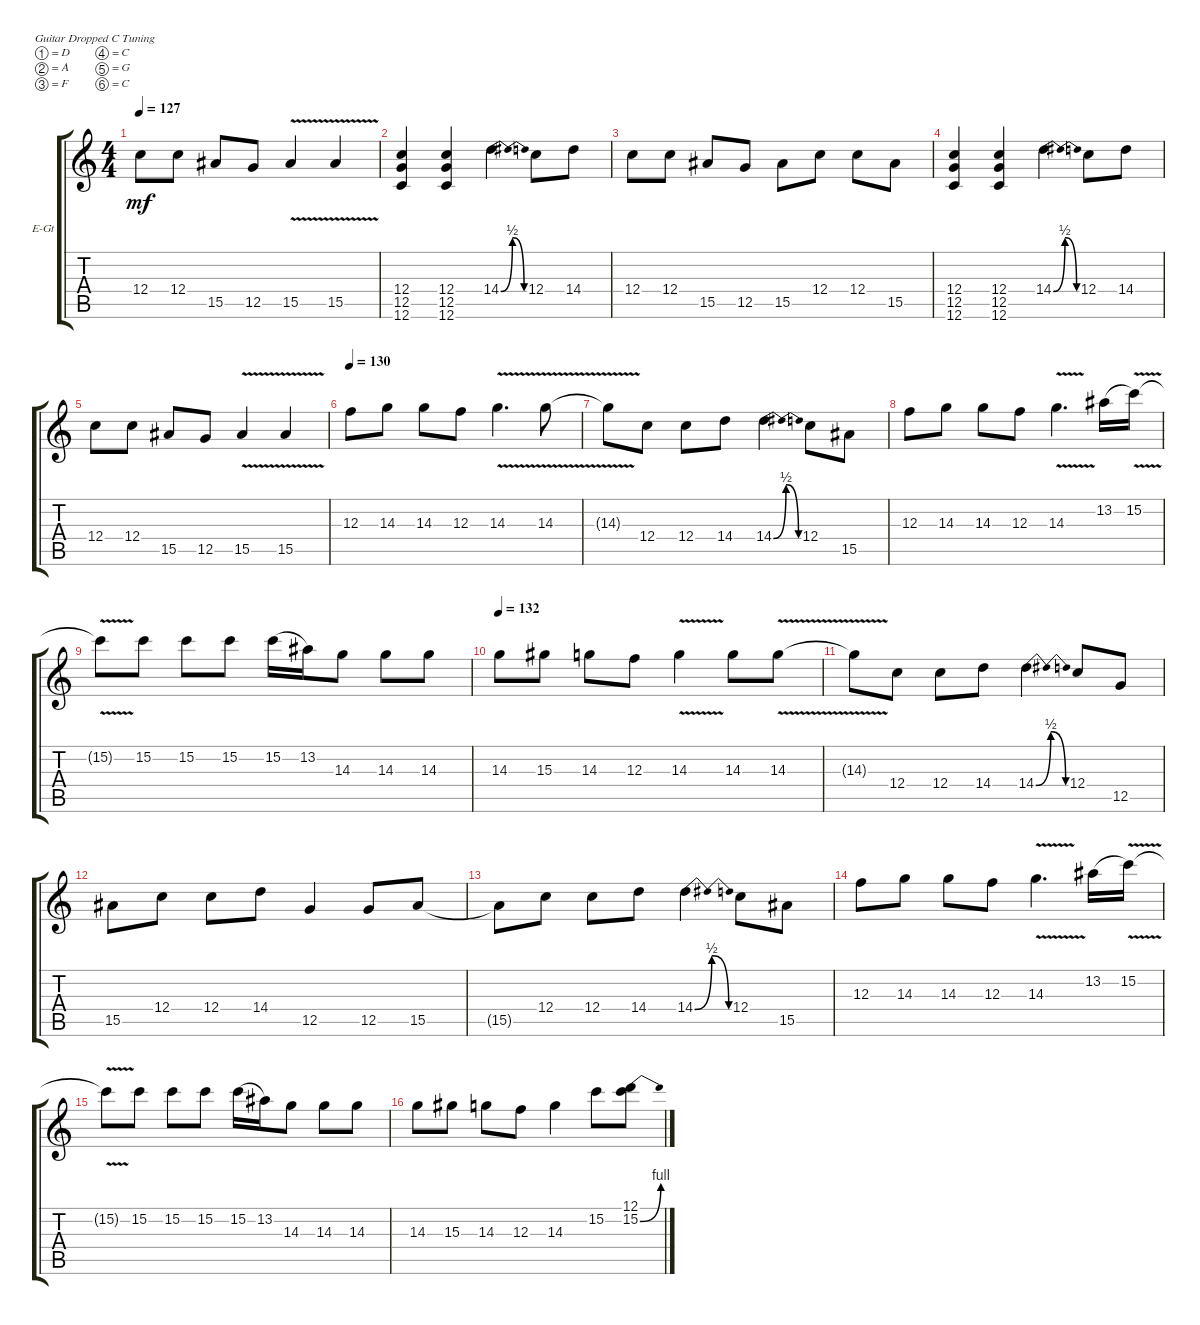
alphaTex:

\defaultSystemsLayout 4
\bracketExtendMode groupsimilarinstruments
\firstSystemTrackNameOrientation horizontal
\otherSystemsTrackNameOrientation horizontal
\track ("Electric Guitar" "E-Gt") {instrument overdrivenguitar}
\staff {score tabs}
\tuning (D4 A3 F3 C3 G2 C2)
\ts (4 4)
\tempo 127
\clef g2
\ks c
12.4.8{dy mf} 12.4.8 15.5.8 12.5.8 15.5{v}.4 15.5{v}.4 |
(12.6 12.5 12.4).4 (12.6 12.5 12.4).4 14.4{be (bendrelease 0 0 9.6 2 20.4 2 30 0)}.4 12.4.8 14.4.8 |
12.4.8 12.4.8 15.5.8 12.5.8 15.5.8 12.4.8 12.4.8 15.5.8 |
(12.6 12.5 12.4).4 (12.6 12.5 12.4).4 14.4{be (bendrelease 0 0 9.6 2 20.4 2 30 0)}.4 12.4.8 14.4.8 |
12.4.8 12.4.8 15.5.8 12.5.8 15.5{v}.4 15.5{v}.4 |
\tempo 130
12.3.8 14.3.8 14.3.8 12.3.8 14.3{v}.4{d} 14.3{v}.8 |
14.3{v t}.8 12.4.8 12.4.8 14.4.8 14.4{be (bendrelease 0 0 9.6 2 20.4 2 30 0)}.4 12.4.8 15.5.8 |
12.3.8 14.3.8 14.3.8 12.3.8 14.3{v}.4{d} 13.2.16{legatoorigin} 15.2{v}.16 |
15.2{v t}.8 15.2.8 15.2.8 15.2.8 15.2.16{legatoorigin} 13.2.16 14.3.8 14.3.8 14.3.8 |
\tempo 132
14.3.8 15.3.8 14.3.8 12.3.8 14.3{v}.4 14.3.8 14.3{v}.8 |
14.3{v t}.8 12.4.8 12.4.8 14.4.8 14.4{be (bendrelease 0 0 18.599999999999998 2 20.4 2 30 0)}.4 12.4.8 12.5.8 |
15.5.8 12.4.8 12.4.8 14.4.8 12.5.4 12.5.8 15.5.8 |
15.5{t}.8 12.4.8 12.4.8 14.4.8 14.4{be (bendrelease 0 0 18.599999999999998 2 20.4 2 30 0)}.4 12.4.8 15.5.8 |
12.3.8 14.3.8 14.3.8 12.3.8 14.3{v}.4{d} 13.2.16{legatoorigin} 15.2{v}.16 |
15.2{v t}.8 15.2.8 15.2.8 15.2.8 15.2.16{legatoorigin} 13.2.16 14.3.8 14.3.8 14.3.8 |
14.3.8 15.3.8 14.3.8 12.3.8 14.3.4 15.2.8 (15.2{be (bend 19.2 0 36.6 4)} 12.1).8
